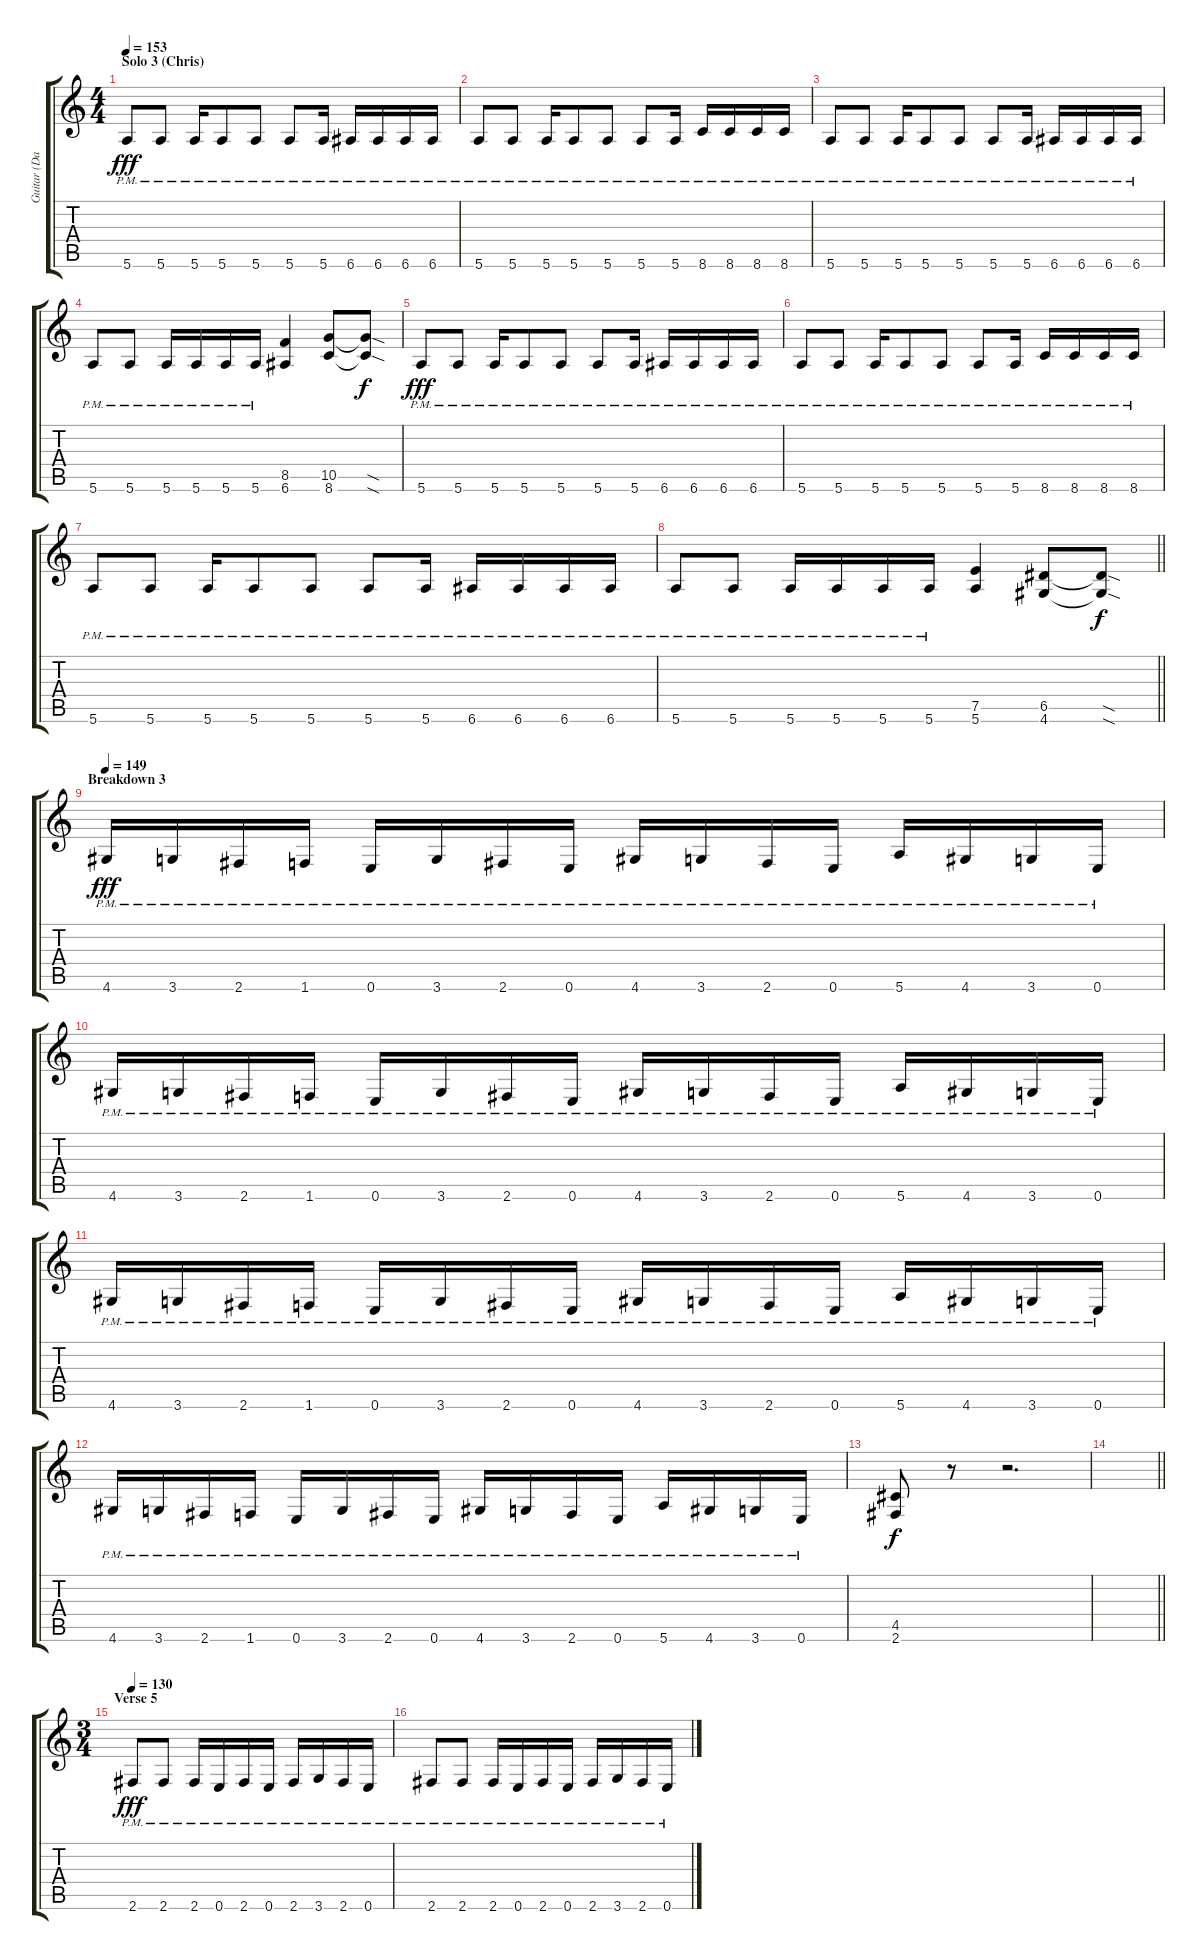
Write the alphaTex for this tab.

\track ("Guitar (Dave)" "Guitar (Da") {instrument distortionguitar}
\staff {score tabs}
\tuning (E4 B3 G3 D3 A2 E2) {hide}
\ts (4 4)
\section ("" "Solo 3 (Chris)")
\tempo 153
\clef g2
\ks c
5.6{pm}.8{dy fff} 5.6{pm}.8 5.6{pm}.16 5.6{pm}.8 5.6{pm}.8 5.6{pm}.8 5.6{pm}.16 6.6{pm}.16 6.6{pm}.16 6.6{pm}.16 6.6{pm}.16 |
5.6{pm}.8 5.6{pm}.8 5.6{pm}.16 5.6{pm}.8 5.6{pm}.8 5.6{pm}.8 5.6{pm}.16 8.6{pm}.16 8.6{pm}.16 8.6{pm}.16 8.6{pm}.16 |
5.6{pm}.8 5.6{pm}.8 5.6{pm}.16 5.6{pm}.8 5.6{pm}.8 5.6{pm}.8 5.6{pm}.16 6.6{pm}.16 6.6{pm}.16 6.6{pm}.16 6.6{pm}.16 |
5.6{pm}.8 5.6{pm}.8 5.6{pm}.16 5.6{pm}.16 5.6{pm}.16 5.6{pm}.16 (8.5 6.6).4 (10.5 8.6).8 (10.5{sod t} 8.6{sod t}).8{dy f} |
5.6{pm}.8{dy fff} 5.6{pm}.8 5.6{pm}.16 5.6{pm}.8 5.6{pm}.8 5.6{pm}.8 5.6{pm}.16 6.6{pm}.16 6.6{pm}.16 6.6{pm}.16 6.6{pm}.16 |
5.6{pm}.8 5.6{pm}.8 5.6{pm}.16 5.6{pm}.8 5.6{pm}.8 5.6{pm}.8 5.6{pm}.16 8.6{pm}.16 8.6{pm}.16 8.6{pm}.16 8.6{pm}.16 |
5.6{pm}.8 5.6{pm}.8 5.6{pm}.16 5.6{pm}.8 5.6{pm}.8 5.6{pm}.8 5.6{pm}.16 6.6{pm}.16 6.6{pm}.16 6.6{pm}.16 6.6{pm}.16 |
\barLineRight lightlight
5.6{pm}.8 5.6{pm}.8 5.6{pm}.16 5.6{pm}.16 5.6{pm}.16 5.6{pm}.16 (7.5 5.6).4 (6.5 4.6).8 (6.5{sod t} 4.6{sod t}).8{dy f} |
\section ("" "Breakdown 3")
\tempo 149
4.6{pm}.16{dy fff} 3.6{pm}.16 2.6{pm}.16 1.6{pm}.16 0.6{pm}.16 3.6{pm}.16 2.6{pm}.16 0.6{pm}.16 4.6{pm}.16 3.6{pm}.16 2.6{pm}.16 0.6{pm}.16 5.6{pm}.16 4.6{pm}.16 3.6{pm}.16 0.6{pm}.16 |
4.6{pm}.16 3.6{pm}.16 2.6{pm}.16 1.6{pm}.16 0.6{pm}.16 3.6{pm}.16 2.6{pm}.16 0.6{pm}.16 4.6{pm}.16 3.6{pm}.16 2.6{pm}.16 0.6{pm}.16 5.6{pm}.16 4.6{pm}.16 3.6{pm}.16 0.6{pm}.16 |
4.6{pm}.16 3.6{pm}.16 2.6{pm}.16 1.6{pm}.16 0.6{pm}.16 3.6{pm}.16 2.6{pm}.16 0.6{pm}.16 4.6{pm}.16 3.6{pm}.16 2.6{pm}.16 0.6{pm}.16 5.6{pm}.16 4.6{pm}.16 3.6{pm}.16 0.6{pm}.16 |
4.6{pm}.16 3.6{pm}.16 2.6{pm}.16 1.6{pm}.16 0.6{pm}.16 3.6{pm}.16 2.6{pm}.16 0.6{pm}.16 4.6{pm}.16 3.6{pm}.16 2.6{pm}.16 0.6{pm}.16 5.6{pm}.16 4.6{pm}.16 3.6{pm}.16 0.6{pm}.16 |
(4.5 2.6).8{dy f} r.8 r.2{d} |
\barLineRight lightlight
|
\ts (3 4)
\section ("" "Verse 5")
\tempo 130
2.6{pm}.8{dy fff} 2.6{pm}.8 2.6{pm}.16 0.6{pm}.16 2.6{pm}.16 0.6{pm}.16 2.6{pm}.16 3.6{pm}.16 2.6{pm}.16 0.6{pm}.16 |
2.6{pm}.8 2.6{pm}.8 2.6{pm}.16 0.6{pm}.16 2.6{pm}.16 0.6{pm}.16 2.6{pm}.16 3.6{pm}.16 2.6{pm}.16 0.6{pm}.16
